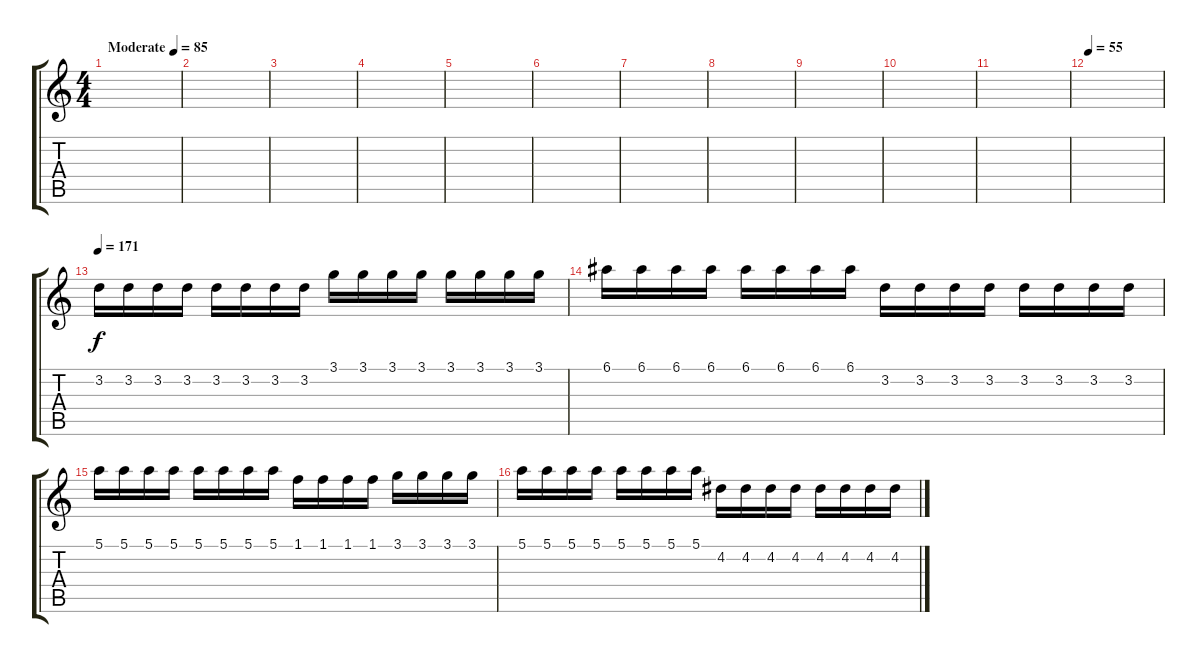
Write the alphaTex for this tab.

\track "" {instrument overdrivenguitar}
\staff {score tabs}
\tuning (E4 B3 G3 D3 A2 E2) {hide}
\ts (4 4)
\tempo (85 "Moderate")
\clef g2
\ks c
|
|
|
|
|
|
|
|
|
|
|
\tempo 55
|
\tempo 171
3.2.16 3.2.16 3.2.16 3.2.16 3.2.16 3.2.16 3.2.16 3.2.16 3.1.16 3.1.16 3.1.16 3.1.16 3.1.16 3.1.16 3.1.16 3.1.16 |
6.1.16 6.1.16 6.1.16 6.1.16 6.1.16 6.1.16 6.1.16 6.1.16 3.2.16 3.2.16 3.2.16 3.2.16 3.2.16 3.2.16 3.2.16 3.2.16 |
5.1.16 5.1.16 5.1.16 5.1.16 5.1.16 5.1.16 5.1.16 5.1.16 1.1.16 1.1.16 1.1.16 1.1.16 3.1.16 3.1.16 3.1.16 3.1.16 |
5.1.16 5.1.16 5.1.16 5.1.16 5.1.16 5.1.16 5.1.16 5.1.16 4.2.16 4.2.16 4.2.16 4.2.16 4.2.16 4.2.16 4.2.16 4.2.16
